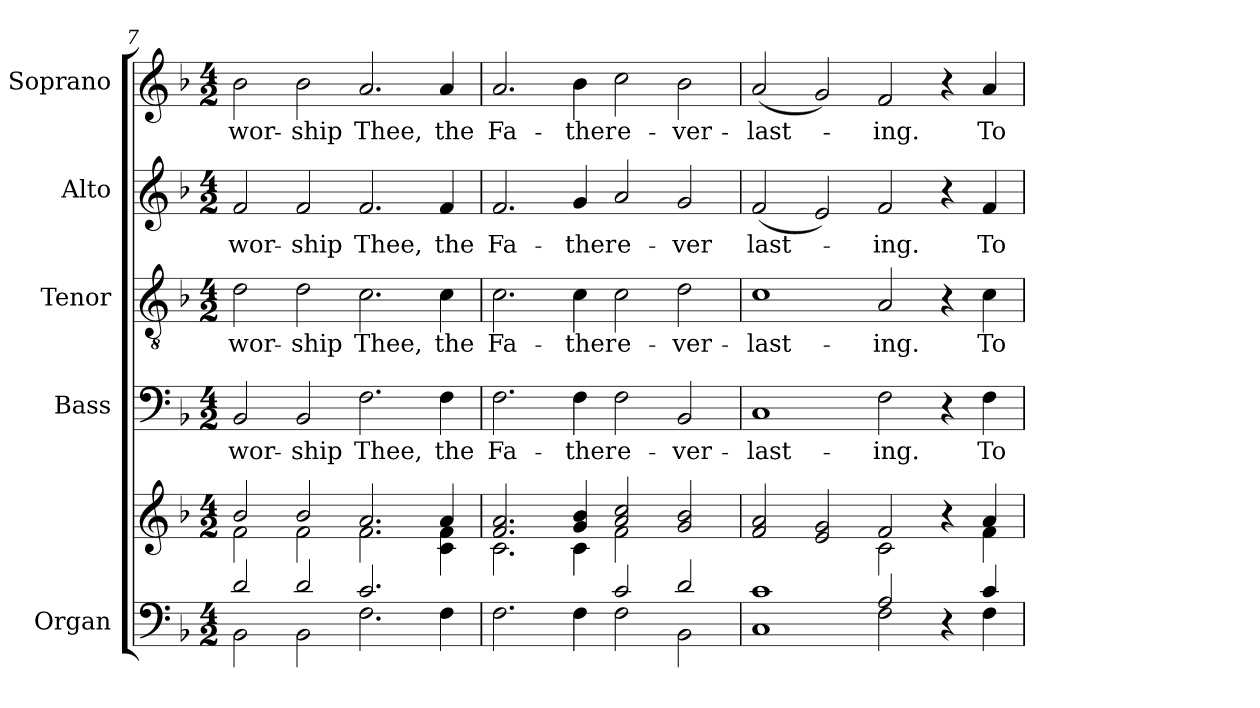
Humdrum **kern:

**kern	**kern	**kern	**text	**kern	**text	**kern	**text	**kern	**text
*part5	*part5	*part4	*part4	*part3	*part3	*part2	*part2	*part1	*part1
*staff6	*staff5	*staff4	*staff4	*staff3	*staff3	*staff2	*staff2	*staff1	*staff1
*I"Organ	*	*I"Bass	*	*I"Tenor	*	*I"Alto	*	*I"Soprano	*
*I'Org.	*	*I'B.	*	*I'T.	*	*I'A.	*	*I'S.	*
*clefF4	*clefG2	*clefF4	*	*clefGv2	*	*clefG2	*	*clefG2	*
*	*	*	*	*ITrd7c12	*	*	*	*	*
*k[b-]	*k[b-]	*k[b-]	*	*k[b-]	*	*k[b-]	*	*k[b-]	*
*F:	*F:	*F:	*	*F:	*	*F:	*	*F:	*
*M4/2	*M4/2	*M4/2	*	*M4/2	*	*M4/2	*	*M4/2	*
=7	=7	=7	=7	=7	=7	=7	=7	=7	=7
*^	*^	*	*	*	*	*	*	*	*
!	!	!	!	!	!LO:LY:b:color=#000000	!	!	!	!	!	!
!	!	!	!	!	!	!	!LO:LY:b:color=#000000	!	!	!	!
!	!	!	!	!	!	!	!	!	!LO:LY:b:color=#000000	!	!
!	!	!	!	!	!	!	!	!	!	!	!LO:LY:b:color=#000000
2di/	2BB-i\	2b-i/	2fi\	2BB-i/	wor-	2Di\	wor-	2fi/	wor-	2b-i\	wor-
!	!	!	!	!	!LO:LY:b:color=#000000	!	!	!	!	!	!
!	!	!	!	!	!	!	!LO:LY:b:color=#000000	!	!	!	!
!	!	!	!	!	!	!	!	!	!LO:LY:b:color=#000000	!	!
!	!	!	!	!	!	!	!	!	!	!	!LO:LY:b:color=#000000
2di/	2BB-i\	2b-i/	2fi\	2BB-i/	-ship	2Di\	-ship	2fi/	-ship	2b-i\	-ship
!	!	!	!	!	!LO:LY:b:color=#000000	!	!	!	!	!	!
!	!	!	!	!	!	!	!LO:LY:b:color=#000000	!	!	!	!
!	!	!	!	!	!	!	!	!	!LO:LY:b:color=#000000	!	!
!	!	!	!	!	!	!	!	!	!	!	!LO:LY:b:color=#000000
2.ci/	2.Fi\	2.ai/	2.fi\	2.Fi\	Thee,	2.Ci\	Thee,	2.fi/	Thee,	2.ai/	Thee,
!	!	!	!	!	!LO:LY:b:color=#000000	!	!	!	!	!	!
!	!	!	!	!	!	!	!LO:LY:b:color=#000000	!	!	!	!
!	!	!	!	!	!	!	!	!	!LO:LY:b:color=#000000	!	!
!	!	!	!	!	!	!	!	!	!	!	!LO:LY:b:color=#000000
4ryy	4Fi\	4ai/	4ci\ 4fi	4Fi\	the	4Ci\	the	4fi/	the	4ai/	the
=8	=8	=8	=8	=8	=8	=8	=8	=8	=8	=8	=8
*	*	*	*^	*	*	*	*	*	*	*	*
!	!	!	!	!	!	!LO:LY:b:color=#000000	!	!	!	!	!	!
!	!	!	!	!	!	!	!	!LO:LY:b:color=#000000	!	!	!	!
!	!	!	!	!	!	!	!	!	!	!LO:LY:b:color=#000000	!	!
!	!	!	!	!	!	!	!	!	!	!	!	!LO:LY:b:color=#000000
1ryy	2.Fi\	2.fi/ 2.ai	1ryy	2.ci\	2.Fi\	Fa-	2.Ci\	Fa-	2.fi/	Fa-	2.ai/	Fa-
!	!	!	!	!	!	!LO:LY:b:color=#000000	!	!	!	!	!	!
!	!	!	!	!	!	!	!	!LO:LY:b:color=#000000	!	!	!	!
!	!	!	!	!	!	!	!	!	!	!LO:LY:b:color=#000000	!	!
!	!	!	!	!	!	!	!	!	!	!	!	!LO:LY:b:color=#000000
.	4Fi\	4gi/ 4b-i	.	4ci\	4Fi\	-ther	4Ci\	-ther	4gi/	-ther	4b-i\	-ther
!	!	!	!	!	!	!LO:LY:b:color=#000000	!	!	!	!	!	!
!	!	!	!	!	!	!	!	!LO:LY:b:color=#000000	!	!	!	!
!	!	!	!	!	!	!	!	!	!	!LO:LY:b:color=#000000	!	!
!	!	!	!	!	!	!	!	!	!	!	!	!LO:LY:b:color=#000000
2ci/	2Fi\	2ai/ 2cci	2fi\	1ryy	2Fi\	e-	2Ci\	e-	2ai/	e-	2cci\	e-
!	!	!	!	!	!	!LO:LY:b:color=#000000	!	!	!	!	!	!
!	!	!	!	!	!	!	!	!LO:LY:b:color=#000000	!	!	!	!
!	!	!	!	!	!	!	!	!	!	!LO:LY:b:color=#000000	!	!
!	!	!	!	!	!	!	!	!	!	!	!	!LO:LY:b:color=#000000
2di/	2BB-i\	2gi/ 2b-i	2ryy	.	2BB-i/	-ver-	2Di\	-ver-	2gi/	-ver	2b-i\	-ver-
*	*	*	*v	*v	*	*	*	*	*	*	*	*
!!LO:PB:g=z
=9	=9	=9	=9	=9	=9	=9	=9	=9	=9	=9	=9
!	!	!	!	!	!LO:LY:b:color=#000000	!	!	!	!	!	!
!	!	!	!	!	!	!	!LO:LY:b:color=#000000	!	!	!	!
!	!	!	!	!	!	!	!	!	!LO:LY:b:color=#000000	!	!
!	!	!	!	!	!	!	!	!	!	!	!LO:LY:b:color=#000000
1ryy	1Ci 1ci	2fi/ 2ai	1ryy	1Ci	-last-	1Ci	-last-	(2fi/	last-	(2ai/	-last-
.	.	2ei/ 2gi	.	.	.	.	.	2ei/)	.	2gi/)	.
!	!	!	!	!	!LO:LY:b:color=#000000	!	!	!	!	!	!
!	!	!	!	!	!	!	!LO:LY:b:color=#000000	!	!	!	!
!	!	!	!	!	!	!	!	!	!LO:LY:b:color=#000000	!	!
!	!	!	!	!	!	!	!	!	!	!	!LO:LY:b:color=#000000
2Ai/	2Fi\	2fi/	2ci\	2Fi\	-ing.	2AAi/	-ing.	2fi/	-ing.	2fi/	-ing.
4ryy	4r	4r	4ryy	4r	.	4r	.	4r	.	4r	.
!	!	!	!	!	!LO:LY:b:color=#000000	!	!	!	!	!	!
!	!	!	!	!	!	!	!LO:LY:b:color=#000000	!	!	!	!
!	!	!	!	!	!	!	!	!	!LO:LY:b:color=#000000	!	!
!	!	!	!	!	!	!	!	!	!	!	!LO:LY:b:color=#000000
4ci/	4Fi\	4ai/	4fi\	4Fi\	To	4Ci\	To	4fi/	To	4ai/	To
*v	*v	*	*	*	*	*	*	*	*	*	*
*	*v	*v	*	*	*	*	*	*	*	*
=	=	=	=	=	=	=	=	=	=
*-	*-	*-	*-	*-	*-	*-	*-	*-	*-
